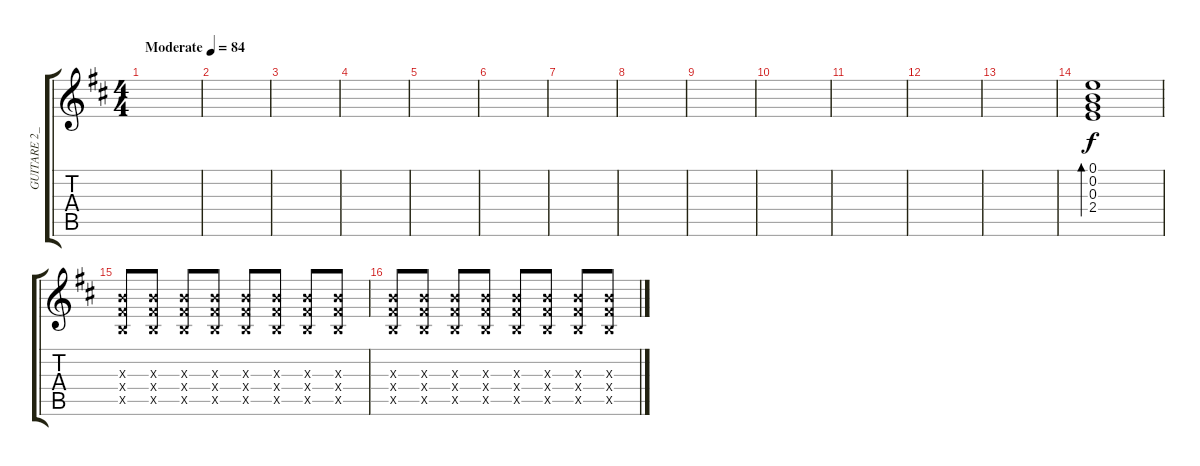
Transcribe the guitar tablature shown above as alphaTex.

\track ("GUITARE 2_1" "GUITARE 2_") {instrument overdrivenguitar}
\staff {score tabs}
\tuning (E4 B3 G3 D3 A2 E2) {hide}
\ts (4 4)
\tempo (84 "Moderate")
\clef g2
\ks d
|
|
|
|
|
|
|
|
|
|
|
|
|
(0.1 0.2 0.3 2.4).1{bd 60} |
(4.3{x} 4.4{x} 2.5{x}).8 (4.3{x} 4.4{x} 2.5{x}).8 (4.3{x} 4.4{x} 2.5{x}).8 (4.3{x} 4.4{x} 2.5{x}).8 (4.3{x} 4.4{x} 2.5{x}).8 (4.3{x} 4.4{x} 2.5{x}).8 (4.3{x} 4.4{x} 2.5{x}).8 (4.3{x} 4.4{x} 2.5{x}).8 |
(4.3{x} 4.4{x} 2.5{x}).8 (4.3{x} 4.4{x} 2.5{x}).8 (4.3{x} 4.4{x} 2.5{x}).8 (4.3{x} 4.4{x} 2.5{x}).8 (4.3{x} 4.4{x} 2.5{x}).8 (4.3{x} 4.4{x} 2.5{x}).8 (4.3{x} 4.4{x} 2.5{x}).8 (4.3{x} 4.4{x} 2.5{x}).8
